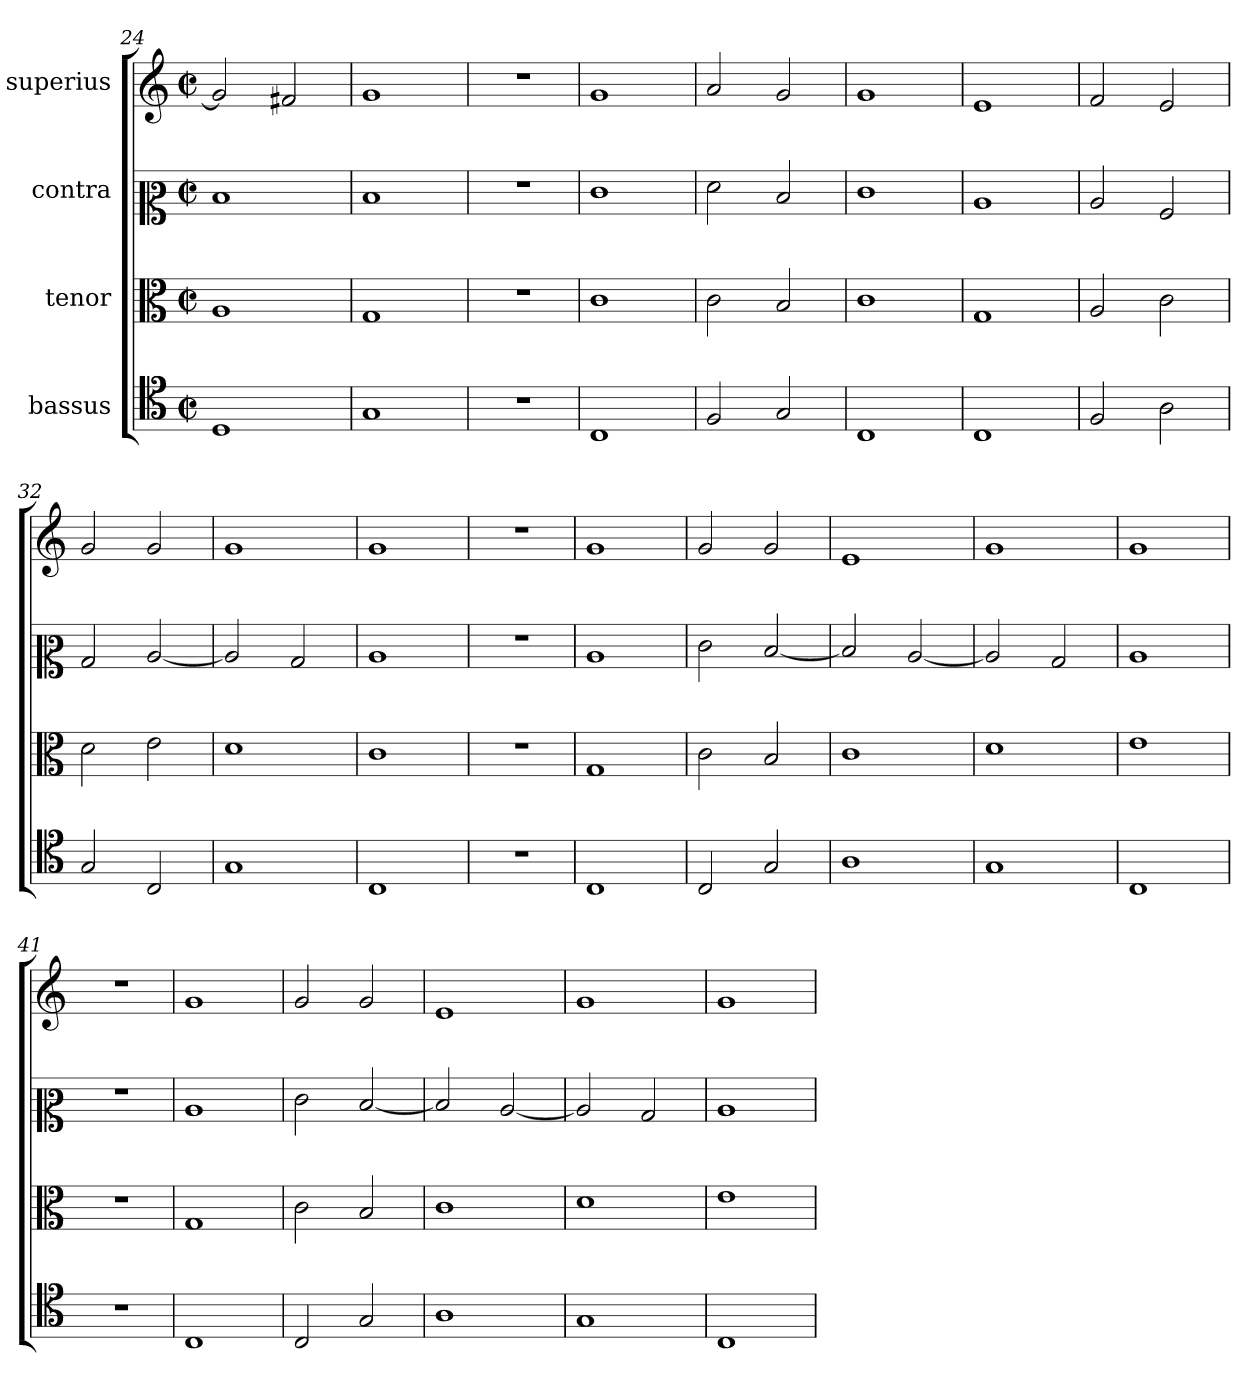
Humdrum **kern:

**kern	**kern	**kern	**kern
*part4	*part3	*part2	*part1
*staff4	*staff3	*staff2	*staff1
*I"bassus	*I"tenor	*I"contra	*I"superius
*clefC4	*clefC3	*clefC2	*clefG2
*M2/2	*M2/2	*M2/2	*M2/2
*met(c|)	*met(c|)	*met(c|)	*met(c|)
=24	=24	=24	=24
1D	1A	1d	2g]
.	.	.	2f#X
=25	=25	=25	=25
1G	1G	1d	1g
=26	=26	=26	=26
1r	1r	1r	1r
=27	=27	=27	=27
1C	1c	1e	1g
=28	=28	=28	=28
2F	2c	2f	2a
2G	2B	2d	2g
=29	=29	=29	=29
1C	1c	1e	1g
=30	=30	=30	=30
1C	1G	1c	1e
=31	=31	=31	=31
2F	2A	2c	2f
2A	2c	2A	2e
=32	=32	=32	=32
2G	2d	2B	2g
2C	2e	[2c	2g
=33	=33	=33	=33
1G	1d	2c]	1g
.	.	2B	.
=34	=34	=34	=34
1C	1c	1c	1g
=35	=35	=35	=35
1r	1r	1r	1r
=36	=36	=36	=36
1C	1G	1c	1g
=37	=37	=37	=37
2C	2c	2e	2g
2G	2B	[2d	2g
=38	=38	=38	=38
1A	1c	2d]	1e
.	.	[2c	.
=39	=39	=39	=39
1G	1d	2c]	1g
.	.	2B	.
=40	=40	=40	=40
1C	1e	1c	1g
=41	=41	=41	=41
1r	1r	1r	1r
=42	=42	=42	=42
1C	1G	1c	1g
=43	=43	=43	=43
2C	2c	2e	2g
2G	2B	[2d	2g
=44	=44	=44	=44
1A	1c	2d]	1e
.	.	[2c	.
=45	=45	=45	=45
1G	1d	2c]	1g
.	.	2B	.
=46	=46	=46	=46
1C	1e	1c	1g
=	=	=	=
*-	*-	*-	*-
